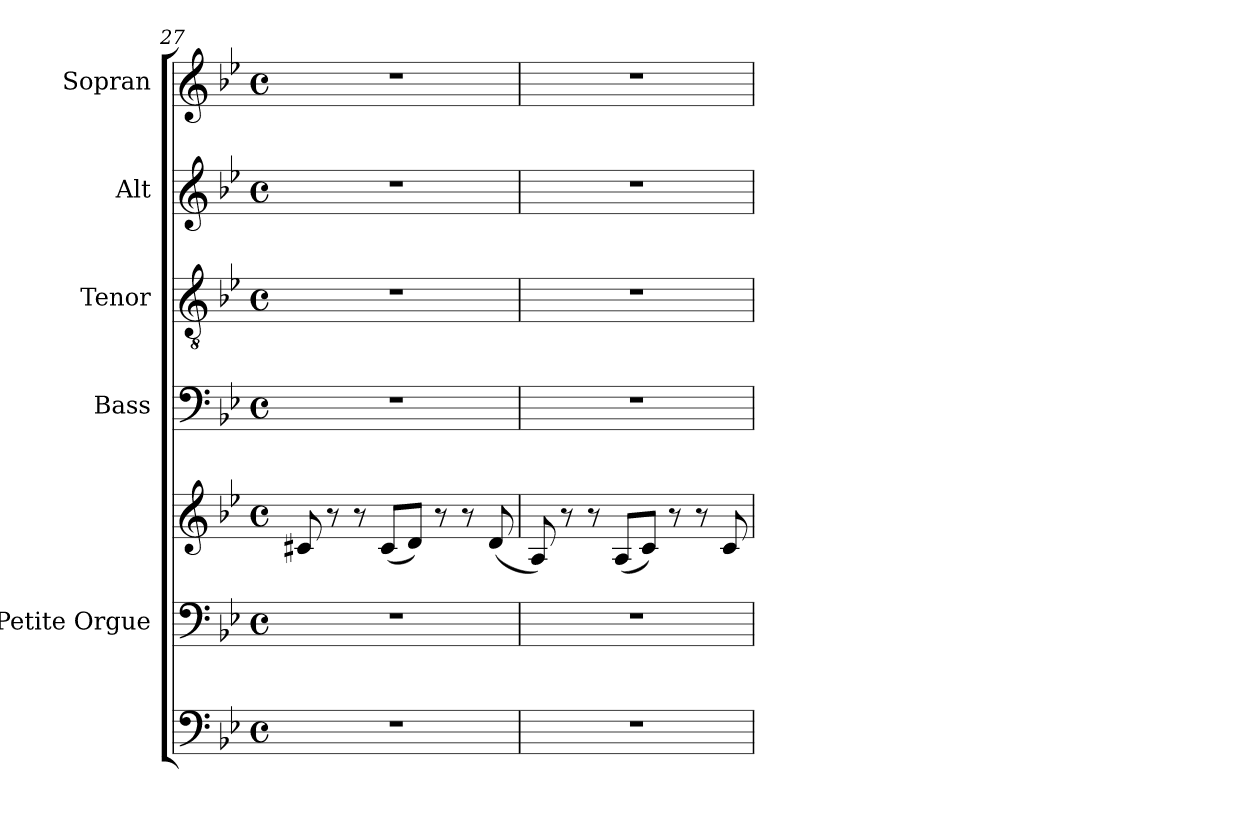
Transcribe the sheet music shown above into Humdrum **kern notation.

**kern	**kern	**kern	**kern	**kern	**kern	**kern
*part6	*part5	*part5	*part4	*part3	*part2	*part1
*staff7	*staff6	*staff5	*staff4	*staff3	*staff2	*staff1
*	*I"Petite Orgue	*	*I"Bass	*I"Tenor	*I"Alt	*I"Sopran
*	*I'Org. 1	*	*I'B.	*I'T.	*I'A.	*I'S.
*clefF4	*clefF4	*clefG2	*clefF4	*clefGv2	*clefG2	*clefG2
*k[b-e-]	*k[b-e-]	*k[b-e-]	*k[b-e-]	*k[b-e-]	*k[b-e-]	*k[b-e-]
*B-:	*B-:	*B-:	*B-:	*B-:	*B-:	*B-:
*M4/4	*M4/4	*M4/4	*M4/4	*M4/4	*M4/4	*M4/4
*met(c)	*met(c)	*met(c)	*met(c)	*met(c)	*met(c)	*met(c)
=27	=27	=27	=27	=27	=27	=27
1r	1r	8c#X/	1r	1r	1r	1r
.	.	8r	.	.	.	.
.	.	8r	.	.	.	.
.	.	(<8c#/L	.	.	.	.
.	.	8d/J)	.	.	.	.
.	.	8r	.	.	.	.
.	.	8r	.	.	.	.
.	.	(<8d/	.	.	.	.
=28	=28	=28	=28	=28	=28	=28
1r	1r	8A/)	1r	1r	1r	1r
.	.	8r	.	.	.	.
.	.	8r	.	.	.	.
.	.	(<8A/L	.	.	.	.
.	.	8c/J)	.	.	.	.
.	.	8r	.	.	.	.
.	.	8r	.	.	.	.
.	.	8c/	.	.	.	.
=	=	=	=	=	=	=
*-	*-	*-	*-	*-	*-	*-
